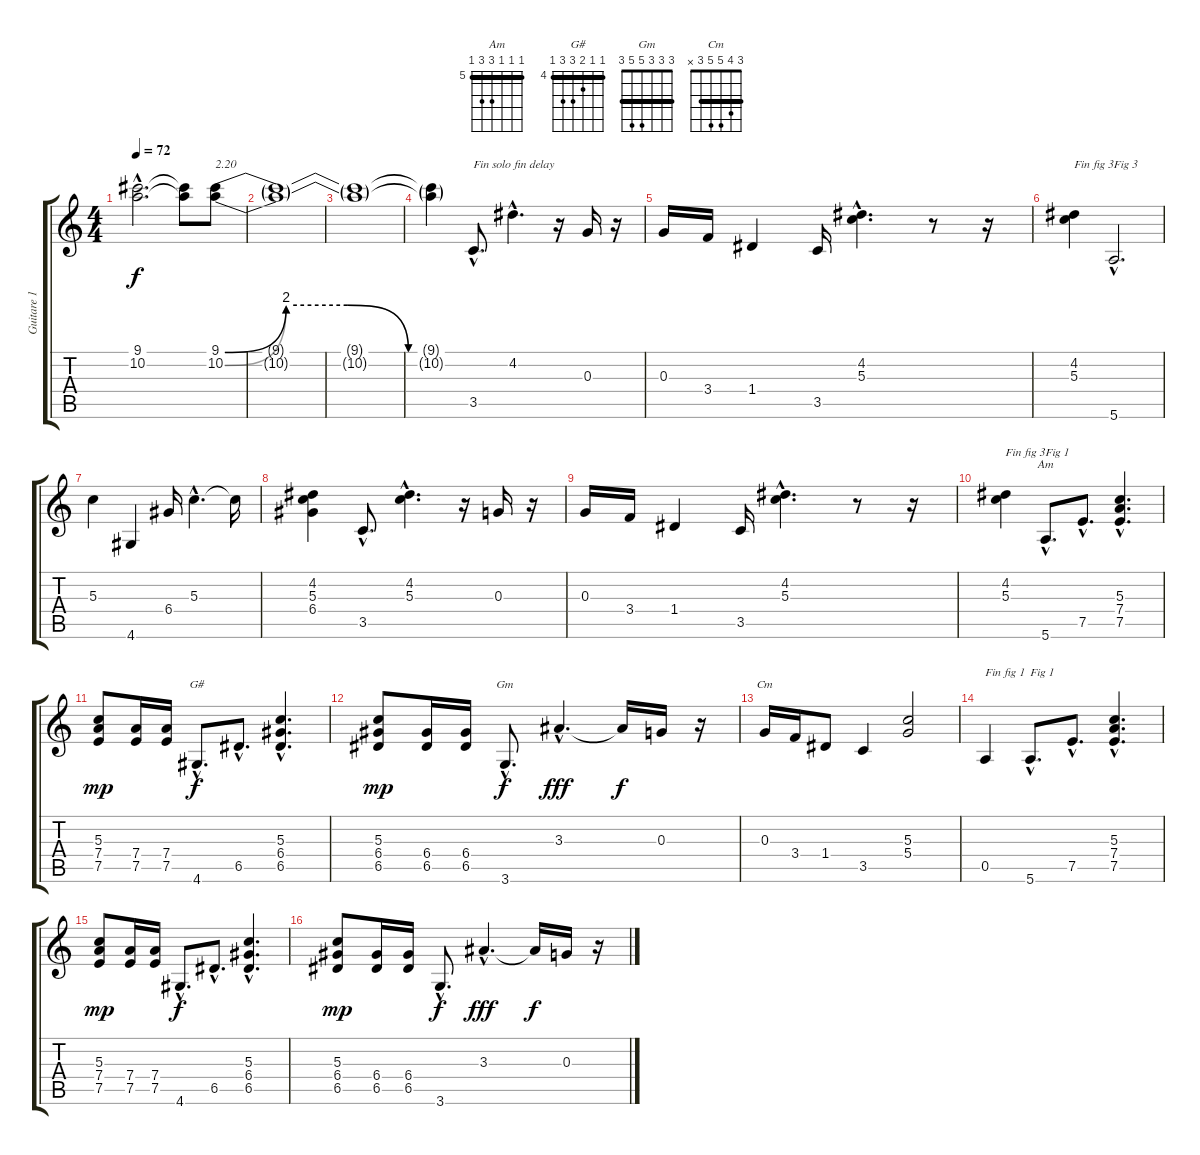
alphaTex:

\track ("Guitare 1 delay solo 0.833" "Guitare 1 ") {instrument electricguitarclean}
\staff {score tabs}
\tuning (E4 B3 G3 D3 A2 E2) {hide}
\chord ("Am" 5 5 5 7 7 5) {firstfret 5 barre 5}
\chord ("G#" 4 4 5 6 6 4) {firstfret 4 barre 4}
\chord ("Gm" 3 3 3 5 5 3) {barre 3}
\chord ("Cm" 3 4 5 5 3 x) {barre 3}
\ts (4 4)
\tempo 72
\clef g2
\ks c
(9.1{hac t} 10.2{hac t}).2{d dy f} (9.1{t} 10.2{t}).8 (9.1{be (custom 0 0 15 8 30 8 45 0 60 0)} 10.2{be (custom 0 0 15 8 30 8 45 0 60 0)}).8{txt "2.20"} |
(9.1{t} 10.2{t}).1 |
(9.1{t} 10.2{t}).1 |
(9.1{t} 10.2{t}).4 3.5{hac}.8{d txt "Fin solo fin delay" volume 6 instrument electricguitarclean} 4.2{hac}.4{d} r.16 0.3.16 r.16 |
0.3.16 3.4.16 1.4.4 3.5.16 (4.2{hac} 5.3{hac}).4{d} r.8 r.16 |
(4.2 5.3).4{txt "Fin fig 3"} 5.6{hac}.2{d txt "Fig 3"} |
5.3.4 4.6.4 6.4.16 5.3{hac}.4{d} 5.3{t}.16 |
(4.2 5.3 6.4).4 3.5{hac}.8{d} (4.2{hac} 5.3{hac}).4{d} r.16 0.3.16 r.16 |
0.3.16 3.4.16 1.4.4 3.5.16 (4.2{hac} 5.3{hac}).4{d} r.8 r.16 |
(4.2 5.3).4{txt "Fin fig 3"} 5.6{hac}.8{d ch "Am" txt "Fig 1"} 7.5{hac}.8{d} (5.3{hac} 7.4{hac} 7.5{hac}).4{d} |
(5.3 7.4 7.5).8{dy mp} (7.4 7.5).16 (7.4 7.5).16 4.6{hac}.8{d ch "G#" dy f} 6.5{hac}.8{d} (5.3{hac} 6.4{hac} 6.5{hac}).4{d} |
(5.3 6.4 6.5).8{dy mp} (6.4 6.5).16 (6.4 6.5).16 3.6{hac}.8{d ch "Gm" dy f} 3.3{hac}.4{d dy fff} 3.3{t}.16{dy f} 0.3.16 r.16 |
0.3.16{ch "Cm"} 3.4.16 1.4.8 3.5.4 (5.3 5.4).2 |
0.5.4{txt "Fin fig 1"} 5.6{hac}.8{d txt "Fig 1"} 7.5{hac}.8{d} (5.3{hac} 7.4{hac} 7.5{hac}).4{d} |
(5.3 7.4 7.5).8{dy mp} (7.4 7.5).16 (7.4 7.5).16 4.6{hac}.8{d dy f} 6.5{hac}.8{d} (5.3{hac} 6.4{hac} 6.5{hac}).4{d} |
(5.3 6.4 6.5).8{dy mp} (6.4 6.5).16 (6.4 6.5).16 3.6{hac}.8{d dy f} 3.3{hac}.4{d dy fff} 3.3{t}.16{dy f} 0.3.16 r.16
